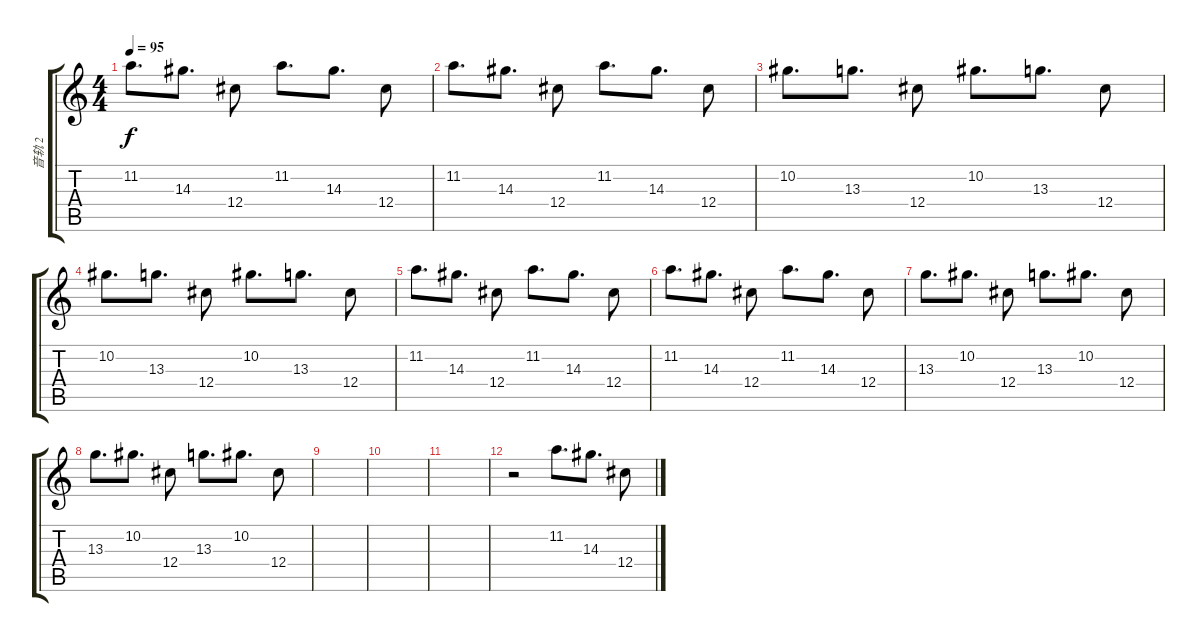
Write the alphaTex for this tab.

\track ("音轨 2" "音轨 2") {instrument overdrivenguitar}
\staff {score tabs}
\tuning (Eb4 Bb3 Gb3 Db3 Ab2 Db2) {hide}
\ts (4 4)
\tempo 95
\clef g2
\ks c
11.2.8{d dy f} 14.3.8{d} 12.4.8 11.2.8{d} 14.3.8{d} 12.4.8 |
11.2.8{d} 14.3.8{d} 12.4.8 11.2.8{d} 14.3.8{d} 12.4.8 |
10.2.8{d} 13.3.8{d} 12.4.8 10.2.8{d} 13.3.8{d} 12.4.8 |
10.2.8{d} 13.3.8{d} 12.4.8 10.2.8{d} 13.3.8{d} 12.4.8 |
11.2.8{d} 14.3.8{d} 12.4.8 11.2.8{d} 14.3.8{d} 12.4.8 |
11.2.8{d} 14.3.8{d} 12.4.8 11.2.8{d} 14.3.8{d} 12.4.8 |
13.3.8{d} 10.2.8{d} 12.4.8 13.3.8{d} 10.2.8{d} 12.4.8 |
13.3.8{d} 10.2.8{d} 12.4.8 13.3.8{d} 10.2.8{d} 12.4.8 |
|
|
|
r.2 11.2.8{d} 14.3.8{d} 12.4.8
